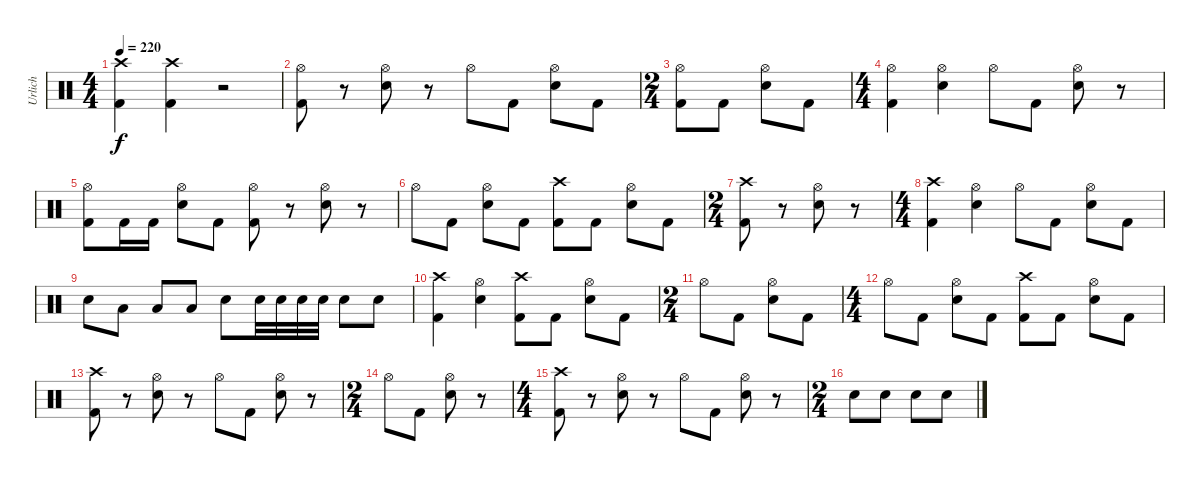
\track ("Urlich" "Urlich") {instrument percussion}
\staff {score}
\articulation defaults
\ts (4 4)
\tempo 220
\clef neutral
\ks c
("Crash high (hit)" "Kick (hit) 2").4{dy f} ("Crash high (hit)" "Kick (hit) 2").4 r.2 |
("Hi-Hat (open)" "Kick (hit) 2").8 r.8 ("Hi-Hat (open)" "Snare (hit) 2").8 r.8 "Hi-Hat (open)".8 "Kick (hit) 2".8 ("Hi-Hat (open)" "Snare (hit) 2").8 "Kick (hit) 2".8 |
\ts (2 4)
("Hi-Hat (open)" "Kick (hit) 2").8 "Kick (hit) 2".8 ("Hi-Hat (open)" "Snare (hit) 2").8 "Kick (hit) 2".8 |
\ts (4 4)
("Hi-Hat (open)" "Kick (hit) 2").4 ("Hi-Hat (open)" "Snare (hit) 2").4 "Hi-Hat (open)".8 "Kick (hit) 2".8 ("Hi-Hat (open)" "Snare (hit) 2").8 r.8 |
("Hi-Hat (open)" "Kick (hit) 2").8 "Kick (hit) 2".16 "Kick (hit) 2".16 ("Hi-Hat (open)" "Snare (hit) 2").8 "Kick (hit) 2".8 ("Hi-Hat (open)" "Kick (hit) 2").8 r.8 ("Hi-Hat (open)" "Snare (hit) 2").8 r.8 |
"Hi-Hat (open)".8 "Kick (hit) 2".8 ("Hi-Hat (open)" "Snare (hit) 2").8 "Kick (hit) 2".8 ("Crash high (hit)" "Kick (hit) 2").8 "Kick (hit) 2".8 ("Hi-Hat (open)" "Snare (hit) 2").8 "Kick (hit) 2".8 |
\ts (2 4)
("Crash high (hit)" "Kick (hit) 2").8 r.8 ("Hi-Hat (open)" "Snare (hit) 2").8 r.8 |
\ts (4 4)
("Crash high (hit)" "Kick (hit) 2").4 ("Hi-Hat (open)" "Snare (hit) 2").4 "Hi-Hat (open)".8 "Kick (hit) 2".8 ("Hi-Hat (open)" "Snare (hit) 2").8 "Kick (hit) 2".8 |
"Snare (hit) 2".8 "Low Tom (hit)".8 "Low Tom (hit)".8 "Low Tom (hit)".8 "Snare (hit) 2".8 "Snare (hit) 2".32 "Snare (hit) 2".32 "Snare (hit) 2".32 "Snare (hit) 2".32 "Snare (hit) 2".8 "Snare (hit) 2".8 |
("Crash high (hit)" "Kick (hit) 2").4 ("Hi-Hat (open)" "Snare (hit) 2").4 ("Crash high (hit)" "Kick (hit) 2").8 "Kick (hit) 2".8 ("Hi-Hat (open)" "Snare (hit) 2").8 "Kick (hit) 2".8 |
\ts (2 4)
"Hi-Hat (open)".8 "Kick (hit) 2".8 ("Hi-Hat (open)" "Snare (hit) 2").8 "Kick (hit) 2".8 |
\ts (4 4)
"Hi-Hat (open)".8 "Kick (hit) 2".8 ("Hi-Hat (open)" "Snare (hit) 2").8 "Kick (hit) 2".8 ("Crash high (hit)" "Kick (hit) 2").8 "Kick (hit) 2".8 ("Hi-Hat (open)" "Snare (hit) 2").8 "Kick (hit) 2".8 |
("Crash high (hit)" "Kick (hit) 2").8 r.8 ("Hi-Hat (open)" "Snare (hit) 2").8 r.8 "Hi-Hat (open)".8 "Kick (hit) 2".8 ("Hi-Hat (open)" "Snare (hit) 2").8 r.8 |
\ts (2 4)
"Hi-Hat (open)".8 "Kick (hit) 2".8 ("Hi-Hat (open)" "Snare (hit) 2").8 r.8 |
\ts (4 4)
("Crash high (hit)" "Kick (hit) 2").8 r.8 ("Hi-Hat (open)" "Snare (hit) 2").8 r.8 "Hi-Hat (open)".8 "Kick (hit) 2".8 ("Hi-Hat (open)" "Snare (hit) 2").8 r.8 |
\ts (2 4)
"Snare (hit) 2".8 "Snare (hit) 2".8 "Snare (hit) 2".8 "Snare (hit) 2".8
